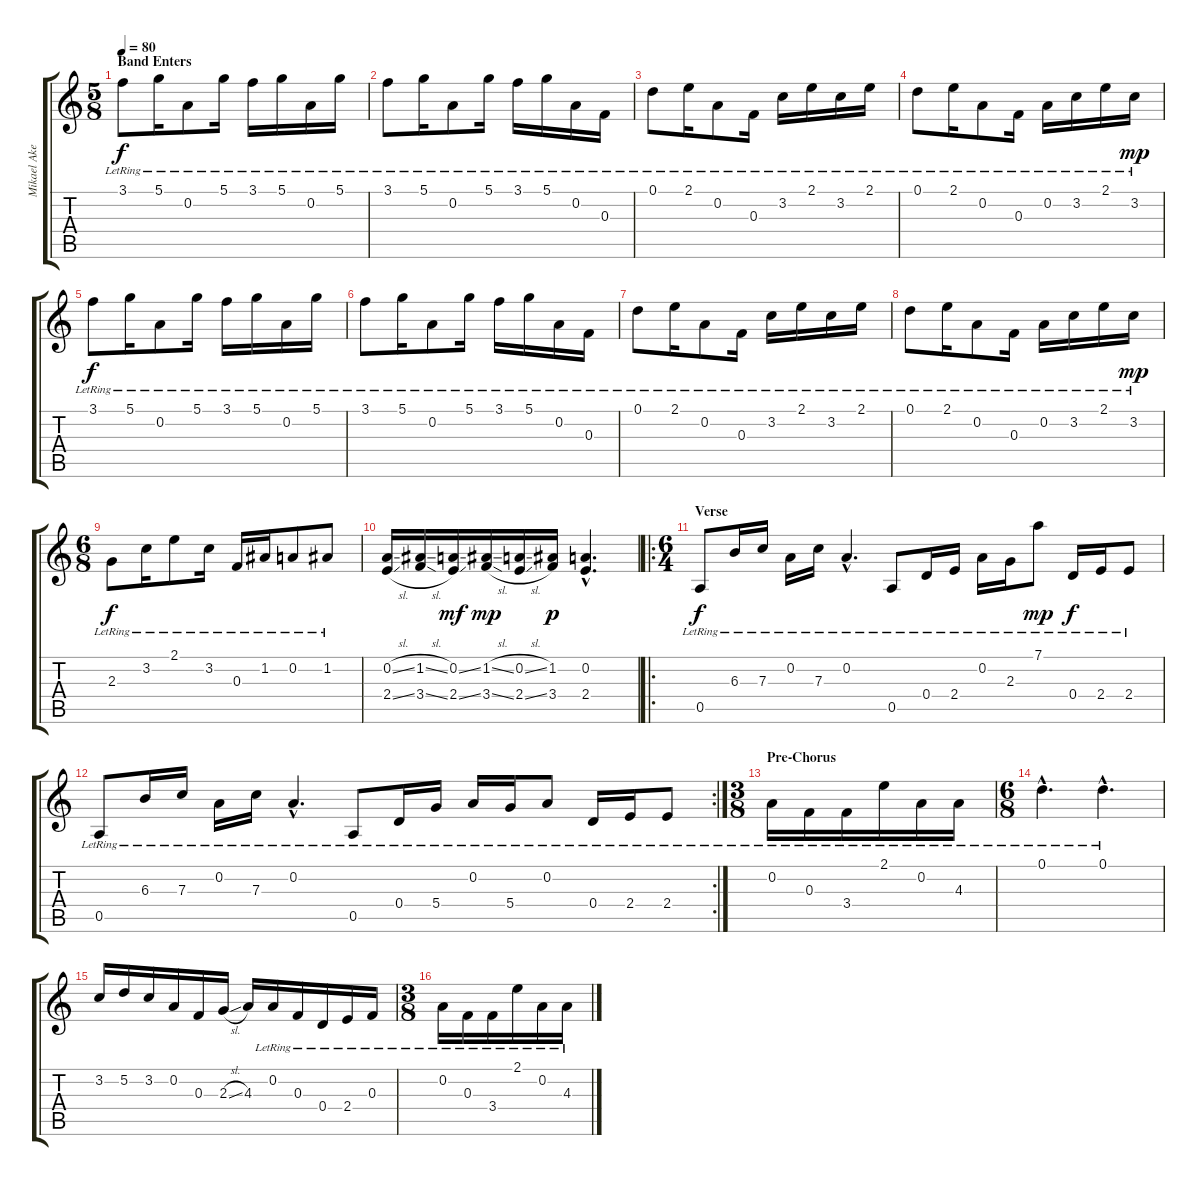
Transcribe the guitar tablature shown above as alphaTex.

\track ("Mikael Akerfeldt" "Mikael Ake") {instrument acousticguitarnylon}
\staff {score tabs}
\tuning (D4 A3 F3 D3 A2 D2) {hide}
\ts (5 8)
\section ("" "Band Enters")
\tempo 80
\clef g2
\ks c
3.1{lr}.8{dy f} 5.1{lr}.16 0.2{lr}.8 5.1{lr}.16 3.1{lr}.16 5.1{lr}.16 0.2{lr}.16 5.1{lr}.16 |
3.1{lr}.8 5.1{lr}.16 0.2{lr}.8 5.1{lr}.16 3.1{lr}.16 5.1{lr}.16 0.2{lr}.16 0.3{lr}.16 |
0.1{lr}.8 2.1{lr}.16 0.2{lr}.8 0.3{lr}.16 3.2{lr}.16 2.1{lr}.16 3.2{lr}.16 2.1{lr}.16 |
0.1{lr}.8 2.1{lr}.16 0.2{lr}.8 0.3{lr}.16 0.2{lr}.16 3.2{lr}.16 2.1{lr}.16 3.2{lr}.16{dy mp} |
3.1{lr}.8{dy f} 5.1{lr}.16 0.2{lr}.8 5.1{lr}.16 3.1{lr}.16 5.1{lr}.16 0.2{lr}.16 5.1{lr}.16 |
3.1{lr}.8 5.1{lr}.16 0.2{lr}.8 5.1{lr}.16 3.1{lr}.16 5.1{lr}.16 0.2{lr}.16 0.3{lr}.16 |
0.1{lr}.8 2.1{lr}.16 0.2{lr}.8 0.3{lr}.16 3.2{lr}.16 2.1{lr}.16 3.2{lr}.16 2.1{lr}.16 |
0.1{lr}.8 2.1{lr}.16 0.2{lr}.8 0.3{lr}.16 0.2{lr}.16 3.2{lr}.16 2.1{lr}.16 3.2{lr}.16{dy mp} |
\ts (6 8)
2.3{lr}.8{dy f} 3.2{lr}.16 2.1{lr}.8 3.2{lr}.16 0.3{lr}.16 1.2{lr}.16 0.2{lr}.8 1.2{lr}.8 |
(0.2{sl} 2.4{sl}).16 (1.2{sl} 3.4{sl}).16 (0.2{ss} 2.4{ss}).16{dy mf} (1.2{sl} 3.4{sl}).16{dy mp} (0.2{sl} 2.4{sl}).16 (1.2 3.4).16{dy p} (0.2{hac} 2.4{hac}).4{d} |
\ro
\ts (6 4)
\section ("" "Verse")
0.5{lr}.8{dy f} 6.3{lr}.16 7.3{lr}.16 0.2{lr}.16 7.3{lr}.16 0.2{hac lr}.4{d} 0.5{lr}.8 0.4{lr}.16 2.4{lr}.16 0.2{lr}.16 2.3{lr}.16 7.1{lr}.8{dy mp} 0.4{lr}.16{dy f} 2.4{lr}.16 2.4{lr}.8 |
\rc 2
0.5{lr}.8 6.3{lr}.16 7.3{lr}.16 0.2{lr}.16 7.3{lr}.16 0.2{hac lr}.4{d} 0.5{lr}.8 0.4{lr}.16 5.4{lr}.16 0.2{lr}.16 5.4{lr}.16 0.2{lr}.8 0.4{lr}.16 2.4{lr}.16 2.4{lr}.8 |
\ts (3 8)
\section ("" "Pre-Chorus")
0.2{lr}.16 0.3{lr}.16 3.4{lr}.16 2.1{lr}.16 0.2{lr}.16 4.3{lr}.16 |
\ts (6 8)
0.1{hac lr}.4{d} 0.1{hac lr}.4{d} |
3.2.16 5.2.16 3.2.16 0.2.16 0.3.16 2.3{sl}.16 4.3.16 0.2{lr}.16 0.3{lr}.16 0.4{lr}.16 2.4{lr}.16 0.3{lr}.16 |
\ts (3 8)
0.2{lr}.16 0.3{lr}.16 3.4{lr}.16 2.1{lr}.16 0.2{lr}.16 4.3{lr}.16
